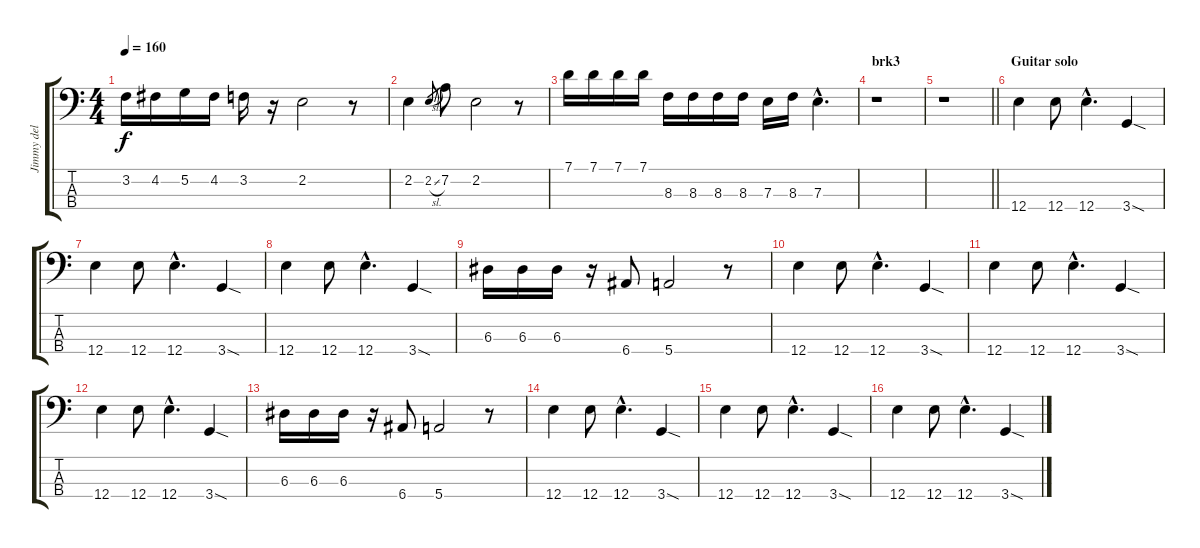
\track ("Jimmy del Rivo / Bass" "Jimmy del ") {instrument electricbasspick}
\staff {score tabs}
\tuning (G2 D2 A1 E1) {hide}
\ts (4 4)
\tempo 160
\clef f4
\ks c
3.2.16{dy f} 4.2.16 5.2.16 4.2.16 3.2.16 r.16 2.2.2 r.8 |
2.2.4 2.2{sl}.8{gr} 7.2.8 2.2.2 r.8 |
7.1.16 7.1.16 7.1.16 7.1.16 8.3.16 8.3.16 8.3.16 8.3.16 7.3.16 8.3.16 7.3{hac}.4{d} |
\section ("" "brk3")
r.1 |
\barLineRight lightlight
r.1 |
\section ("" "Guitar solo")
12.4.4 12.4.8 12.4{hac}.4{d} 3.4{sod}.4 |
12.4.4 12.4.8 12.4{hac}.4{d} 3.4{sod}.4 |
12.4.4 12.4.8 12.4{hac}.4{d} 3.4{sod}.4 |
6.3.16 6.3.16 6.3.16 r.16 6.4.8 5.4.2 r.8 |
12.4.4 12.4.8 12.4{hac}.4{d} 3.4{sod}.4 |
12.4.4 12.4.8 12.4{hac}.4{d} 3.4{sod}.4 |
12.4.4 12.4.8 12.4{hac}.4{d} 3.4{sod}.4 |
6.3.16 6.3.16 6.3.16 r.16 6.4.8 5.4.2 r.8 |
12.4.4 12.4.8 12.4{hac}.4{d} 3.4{sod}.4 |
12.4.4 12.4.8 12.4{hac}.4{d} 3.4{sod}.4 |
12.4.4 12.4.8 12.4{hac}.4{d} 3.4{sod}.4
